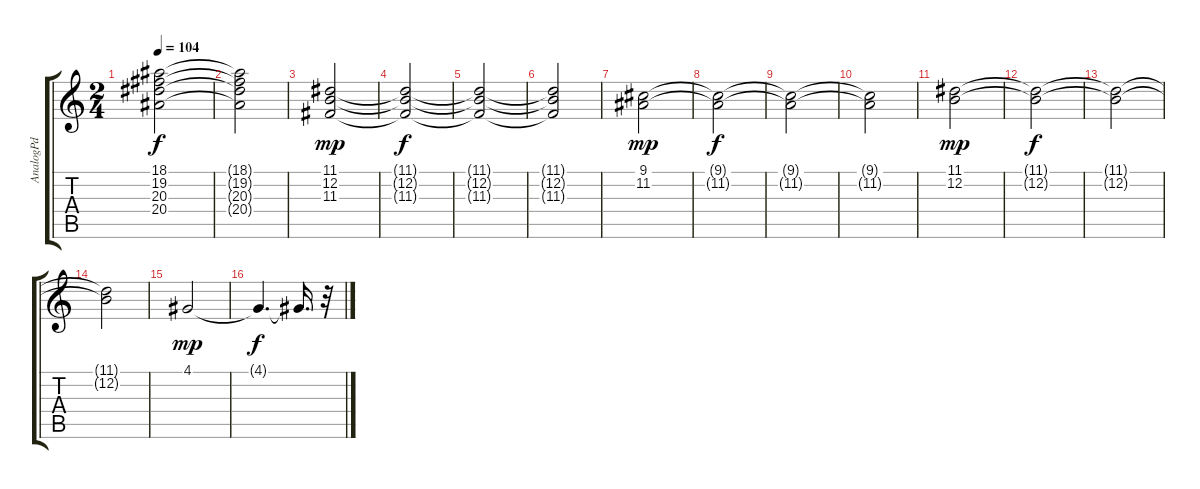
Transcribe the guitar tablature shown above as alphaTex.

\track ("AnalogPd" "AnalogPd") {instrument synthstrings1}
\staff {score tabs}
\tuning (E4 B3 G3 D3 A2 E2) {hide}
\ts (2 4)
\tempo 104
\clef g2
\ks c
(18.1{t} 19.2{t} 20.3{t} 20.4{t}).2{dy f} |
(18.1{t} 19.2{t} 20.3{t} 20.4{t}).2 |
(11.1 12.2 11.3).2{dy mp} |
(11.1{t} 12.2{t} 11.3{t}).2{dy f} |
(11.1{t} 12.2{t} 11.3{t}).2 |
(11.1{t} 12.2{t} 11.3{t}).2 |
(9.1 11.2).2{dy mp} |
(9.1{t} 11.2{t}).2{dy f} |
(9.1{t} 11.2{t}).2 |
(9.1{t} 11.2{t}).2 |
(11.1 12.2).2{dy mp} |
(11.1{t} 12.2{t}).2{dy f} |
(11.1{t} 12.2{t}).2 |
(11.1{t} 12.2{t}).2 |
4.1.2{dy mp} |
4.1{t}.4{d dy f} 4.1{t}.16{d} r.32
